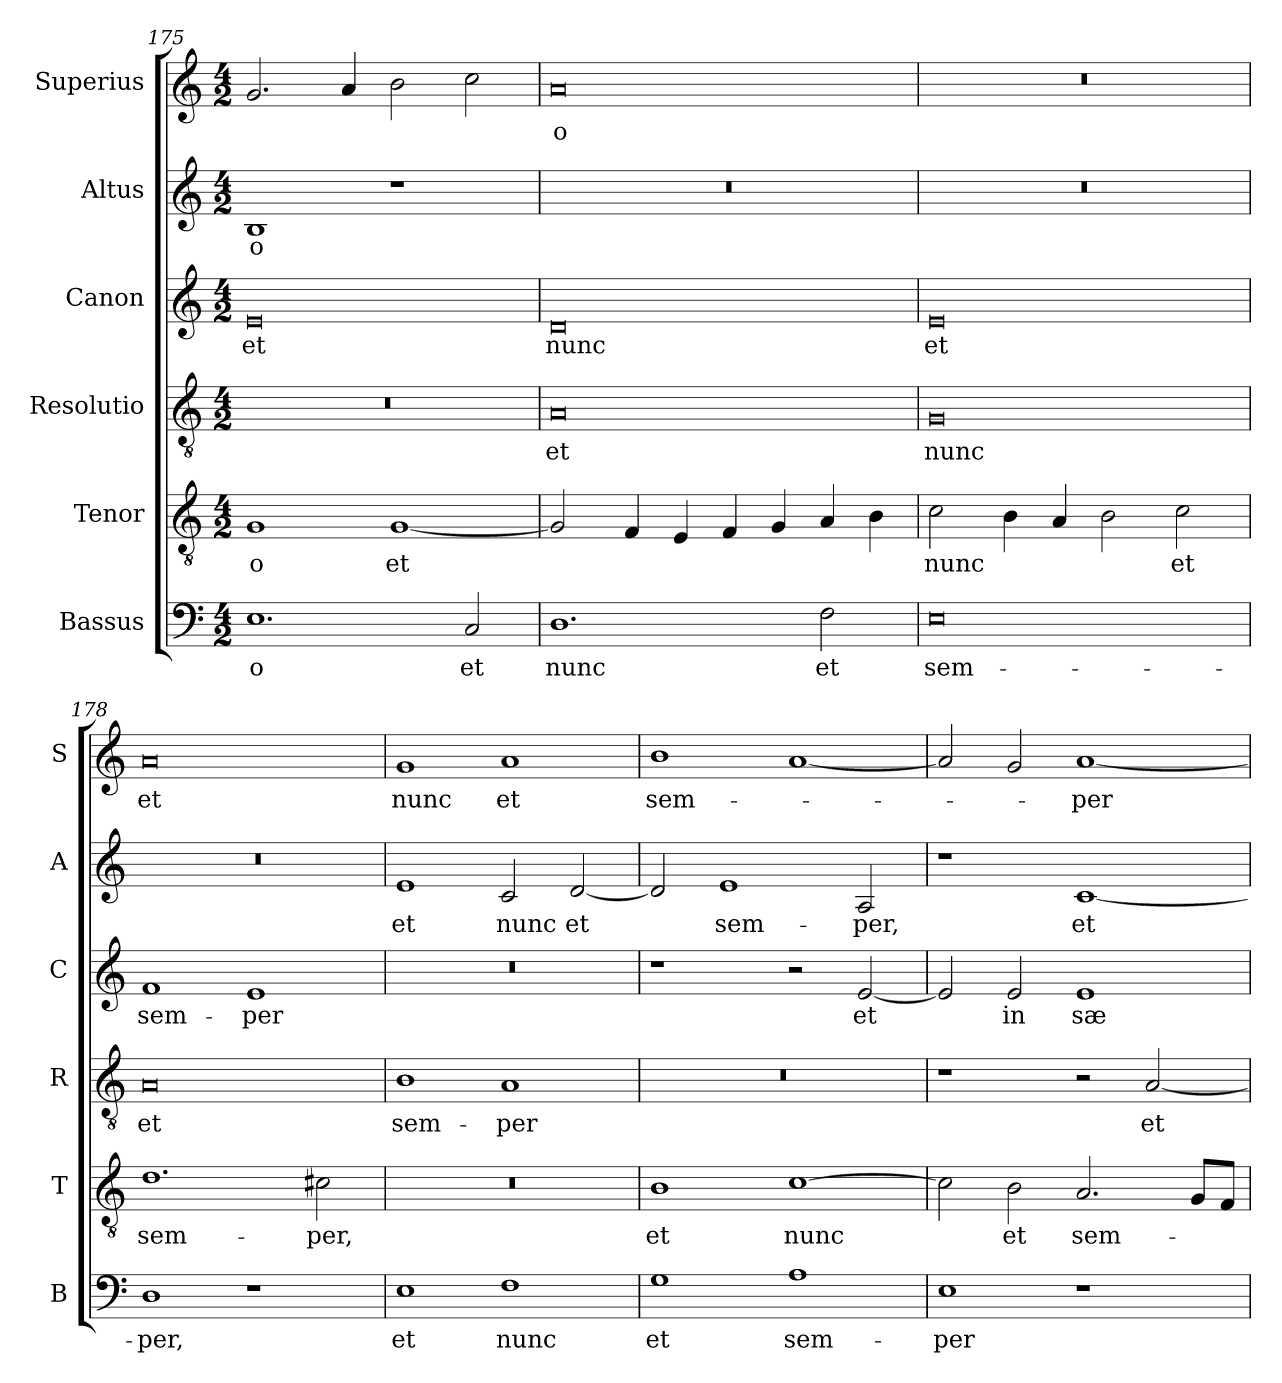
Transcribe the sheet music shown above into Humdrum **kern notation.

**kern	**text	**kern	**text	**kern	**text	**kern	**text	**kern	**text	**kern	**text
*part6	*part6	*part5	*part5	*part4	*part4	*part3	*part3	*part2	*part2	*part1	*part1
*staff6	*staff6	*staff5	*staff5	*staff4	*staff4	*staff3	*staff3	*staff2	*staff2	*staff1	*staff1
*I"Bassus	*	*I"Tenor	*	*I"Resolutio	*	*I"Canon	*	*I"Altus	*	*I"Superius	*
*I'B	*	*I'T	*	*I'R	*	*I'C	*	*I'A	*	*I'S	*
*clefF4	*	*clefGv2	*	*clefGv2	*	*clefG2	*	*clefG2	*	*clefG2	*
*k[]	*	*k[]	*	*k[]	*	*k[]	*	*k[]	*	*k[]	*
*C:	*	*C:	*	*C:	*	*C:	*	*C:	*	*C:	*
*M4/2	*	*M4/2	*	*M4/2	*	*M4/2	*	*M4/2	*	*M4/2	*
=175	=175	=175	=175	=175	=175	=175	=175	=175	=175	=175	=175
!	!LO:LY:b	!	!LO:LY:b	!	!	!	!LO:LY:b	!	!LO:LY:b	!	!
1.E	-o	1G	-o	0r	.	0e	et	1B	-o	2.g/	.
.	.	.	.	.	.	.	.	.	.	4a/	.
!	!	!	!LO:LY:b	!	!	!	!	!	!	!	!
.	.	[1G	et	.	.	.	.	1r	.	2b\	.
!	!LO:LY:b	!	!	!	!	!	!	!	!	!	!
2C/	et	.	.	.	.	.	.	.	.	2cc\	.
=176	=176	=176	=176	=176	=176	=176	=176	=176	=176	=176	=176
!	!LO:LY:b	!	!	!	!LO:LY:b	!	!LO:LY:b	!	!	!	!LO:LY:b
1.D	nunc	2G/]	.	0A	et	0d	nunc	0r	.	0a	-o
.	.	4F/	.	.	.	.	.	.	.	.	.
.	.	4E/	.	.	.	.	.	.	.	.	.
.	.	4F/	.	.	.	.	.	.	.	.	.
.	.	4G/	.	.	.	.	.	.	.	.	.
!	!LO:LY:b	!	!	!	!	!	!	!	!	!	!
2F\	et	4A/	.	.	.	.	.	.	.	.	.
.	.	4B\	.	.	.	.	.	.	.	.	.
=177	=177	=177	=177	=177	=177	=177	=177	=177	=177	=177	=177
!	!LO:LY:b	!	!LO:LY:b	!	!LO:LY:b	!	!LO:LY:b	!	!	!	!
0E	sem-	2c\	nunc	0G	nunc	0e	et	0r	.	0r	.
.	.	4B\	.	.	.	.	.	.	.	.	.
.	.	4A/	.	.	.	.	.	.	.	.	.
.	.	2B\	.	.	.	.	.	.	.	.	.
!	!	!	!LO:LY:b	!	!	!	!	!	!	!	!
.	.	2c\	et	.	.	.	.	.	.	.	.
=178	=178	=178	=178	=178	=178	=178	=178	=178	=178	=178	=178
!	!LO:LY:b	!	!LO:LY:b	!	!LO:LY:b	!	!LO:LY:b	!	!	!	!LO:LY:b
1D	-per,	1.d	sem-	0A	et	1f	sem-	0r	.	0a	et
!	!	!	!	!	!	!	!LO:LY:b	!	!	!	!
1r	.	.	.	.	.	1e	-per	.	.	.	.
!	!	!	!LO:LY:b	!	!	!	!	!	!	!	!
.	.	2c#X\	-per,	.	.	.	.	.	.	.	.
!!LO:PB:g=z
=179	=179	=179	=179	=179	=179	=179	=179	=179	=179	=179	=179
!	!LO:LY:b	!	!	!	!LO:LY:b	!	!	!	!LO:LY:b	!	!LO:LY:b
1E	et	0r	.	1B	sem-	0r	.	1e	et	1g	nunc
!	!LO:LY:b	!	!	!	!LO:LY:b	!	!	!	!LO:LY:b	!	!LO:LY:b
1F	nunc	.	.	1A	-per	.	.	2c/	nunc	1a	et
!	!	!	!	!	!	!	!	!	!LO:LY:b	!	!
.	.	.	.	.	.	.	.	[2d/	et	.	.
=180	=180	=180	=180	=180	=180	=180	=180	=180	=180	=180	=180
!	!LO:LY:b	!	!LO:LY:b	!	!	!	!	!	!	!	!LO:LY:b
1G	et	1B	et	0r	.	1r	.	2d/]	.	1b	sem-
!	!	!	!	!	!	!	!	!	!LO:LY:b	!	!
.	.	.	.	.	.	.	.	1e	sem-	.	.
!	!LO:LY:b	!	!LO:LY:b	!	!	!	!	!	!	!	!
1A	sem-	[1c	nunc	.	.	2r	.	.	.	[1a	.
!	!	!	!	!	!	!	!LO:LY:b	!	!LO:LY:b	!	!
.	.	.	.	.	.	[2e/	et	2A/	-per,	.	.
=181	=181	=181	=181	=181	=181	=181	=181	=181	=181	=181	=181
!	!LO:LY:b	!	!	!	!	!	!	!	!	!	!
1E	-per	2c\]	.	1r	.	2e/]	.	1r	.	2a/]	.
!	!	!	!LO:LY:b	!	!	!	!LO:LY:b	!	!	!	!
.	.	2B\	et	.	.	2e/	in	.	.	2g/	.
!	!	!	!LO:LY:b	!	!	!	!LO:LY:b	!	!LO:LY:b	!	!LO:LY:b
1r	.	2.A/	sem-	2r	.	1e	sæ-	[1c	et	[1a	-per
!	!	!	!	!	!LO:LY:b	!	!	!	!	!	!
.	.	.	.	[2A/	et	.	.	.	.	.	.
.	.	8G/L	.	.	.	.	.	.	.	.	.
.	.	8F/J	.	.	.	.	.	.	.	.	.
=	=	=	=	=	=	=	=	=	=	=	=
*-	*-	*-	*-	*-	*-	*-	*-	*-	*-	*-	*-
